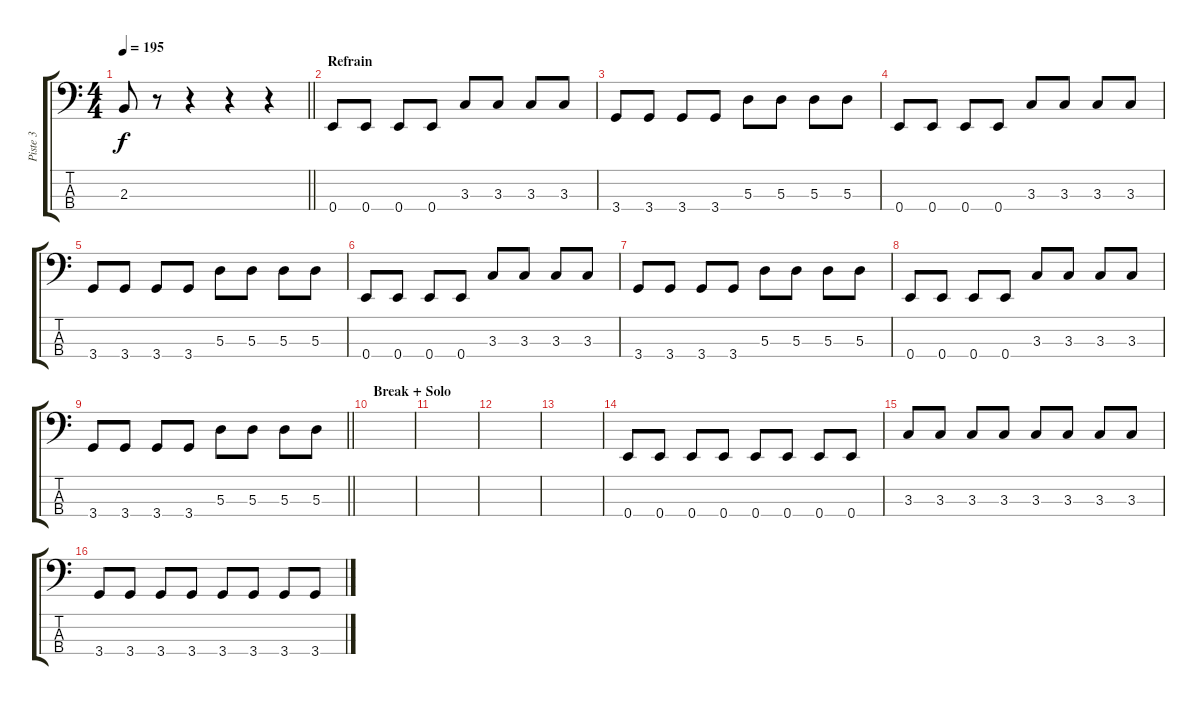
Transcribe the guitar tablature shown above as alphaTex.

\track ("Piste 3" "Piste 3") {instrument electricbassfinger}
\staff {score tabs}
\tuning (G2 D2 A1 E1) {hide}
\ts (4 4)
\tempo 195
\clef f4
\barLineRight lightlight
\ks c
2.3.8{dy f} r.8 r.4 r.4 r.4 |
\section ("" "Refrain")
0.4.8 0.4.8 0.4.8 0.4.8 3.3.8 3.3.8 3.3.8 3.3.8 |
3.4.8 3.4.8 3.4.8 3.4.8 5.3.8 5.3.8 5.3.8 5.3.8 |
0.4.8 0.4.8 0.4.8 0.4.8 3.3.8 3.3.8 3.3.8 3.3.8 |
3.4.8 3.4.8 3.4.8 3.4.8 5.3.8 5.3.8 5.3.8 5.3.8 |
0.4.8 0.4.8 0.4.8 0.4.8 3.3.8 3.3.8 3.3.8 3.3.8 |
3.4.8 3.4.8 3.4.8 3.4.8 5.3.8 5.3.8 5.3.8 5.3.8 |
0.4.8 0.4.8 0.4.8 0.4.8 3.3.8 3.3.8 3.3.8 3.3.8 |
\barLineRight lightlight
3.4.8 3.4.8 3.4.8 3.4.8 5.3.8 5.3.8 5.3.8 5.3.8 |
\section ("" "Break + Solo")
|
|
|
|
0.4.8 0.4.8 0.4.8 0.4.8 0.4.8 0.4.8 0.4.8 0.4.8 |
3.3.8 3.3.8 3.3.8 3.3.8 3.3.8 3.3.8 3.3.8 3.3.8 |
3.4.8 3.4.8 3.4.8 3.4.8 3.4.8 3.4.8 3.4.8 3.4.8
